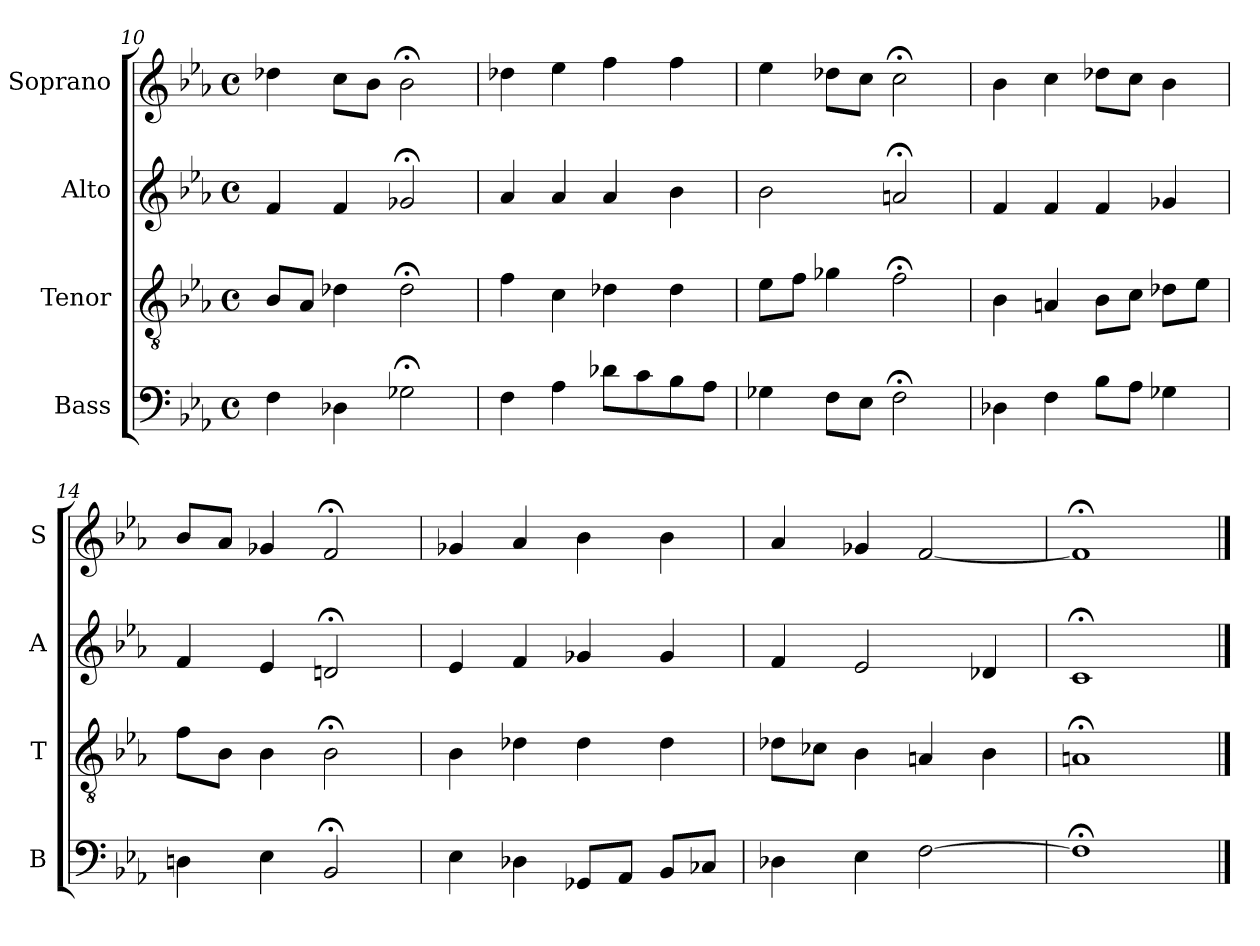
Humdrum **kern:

**kern	**kern	**kern	**kern
*part4	*part3	*part2	*part1
*staff4	*staff3	*staff2	*staff1
*I"Bass	*I"Tenor	*I"Alto	*I"Soprano
*I'B	*I'T	*I'A	*I'S
*clefF4	*clefGv2	*clefG2	*clefG2
*k[b-e-a-]	*k[b-e-a-]	*k[b-e-a-]	*k[b-e-a-]
*F:dor	*F:dor	*F:dor	*F:dor
*M4/4	*M4/4	*M4/4	*M4/4
*met(c)	*met(c)	*met(c)	*met(c)
=10	=10	=10	=10
4F	8B-L	4f	4dd-X
.	8A-J	.	.
4D-X	4d-X	4f	8ccL
.	.	.	8b-J
2G-X;<	2d-;<	2g-X;<	2b-;<
=11	=11	=11	=11
4F	4f	4a-	4dd-X
4A-	4c	4a-	4ee-
8d-XL	4d-X	4a-	4ff
8c	.	.	.
8B-	4d-	4b-	4ff
8A-J	.	.	.
=12	=12	=12	=12
4G-X	8e-L	2b-	4ee-
.	8fJ	.	.
8FL	4g-X	.	8dd-XL
8E-J	.	.	8ccJ
2F;<	2f;<	2an;<	2cc;<
=13	=13	=13	=13
4D-X	4B-	4f	4b-
4F	4An	4f	4cc
8B-L	8B-L	4f	8dd-XL
8A-J	8cJ	.	8ccJ
4G-X	8d-XL	4g-X	4b-
.	8e-J	.	.
=14	=14	=14	=14
4Dn	8fL	4f	8b-L
.	8B-J	.	8a-J
4E-	4B-	4e-	4g-X
2BB-;<	2B-;<i	2dn;<	2f;<
=15	=15	=15	=15
4E-	4B-i	4e-	4g-Xi
4D-X	4d-Xi	4f	4a-i
8GG-XL	4d-	4g-X	4b-
8AA-J	.	.	.
8BB-L	4d-	4g-	4b-
8C-XJ	.	.	.
=16	=16	=16	=16
4D-X	8d-XL	4f	4a-
.	8c-XJ	.	.
4E-	4B-	2e-	4g-X
[2F	4An	.	[2f
.	4B-	4d-X	.
=17	=17	=17	=17
1F;<]	1An;<	1c;<	1f;<]
==	==	==	==
*-	*-	*-	*-
